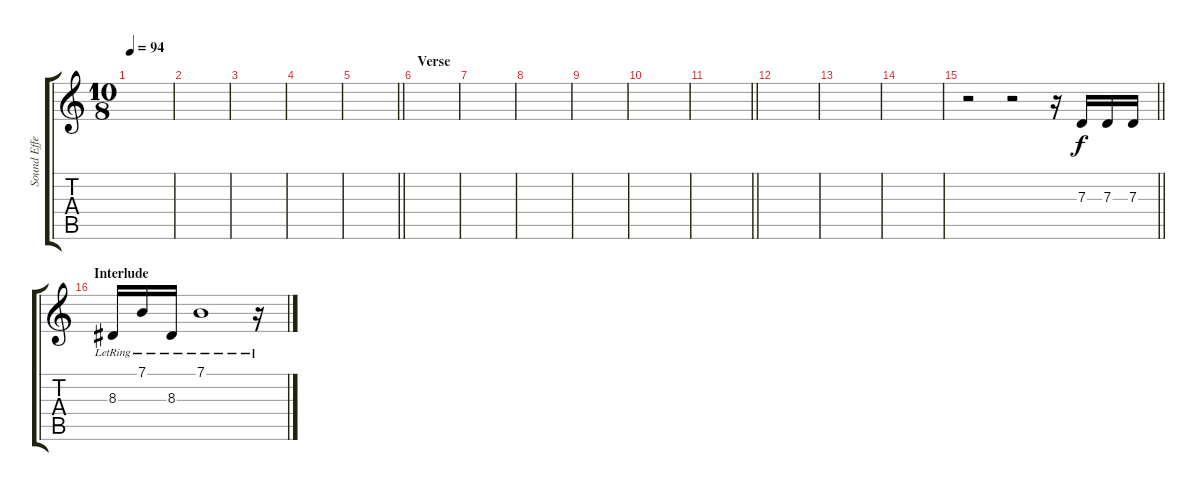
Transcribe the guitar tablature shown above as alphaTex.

\track ("Sound Effect #2" "Sound Effe") {instrument guitarfretnoise}
\staff {score tabs}
\tuning (E4 B3 G3 D3 A2 E2) {hide}
\ts (10 8)
\tempo 94
\clef g2
\ks c
|
|
|
|
\barLineRight lightlight
|
\section ("" "Verse")
|
|
|
|
|
\barLineRight lightlight
|
|
|
|
\barLineRight lightlight
r.2 r.2 r.16 7.3.16 7.3.16 7.3.16 |
\section ("" "Interlude")
8.3{lr}.16 7.1{lr}.16 8.3{lr}.16 7.1{lr}.1 r.16
